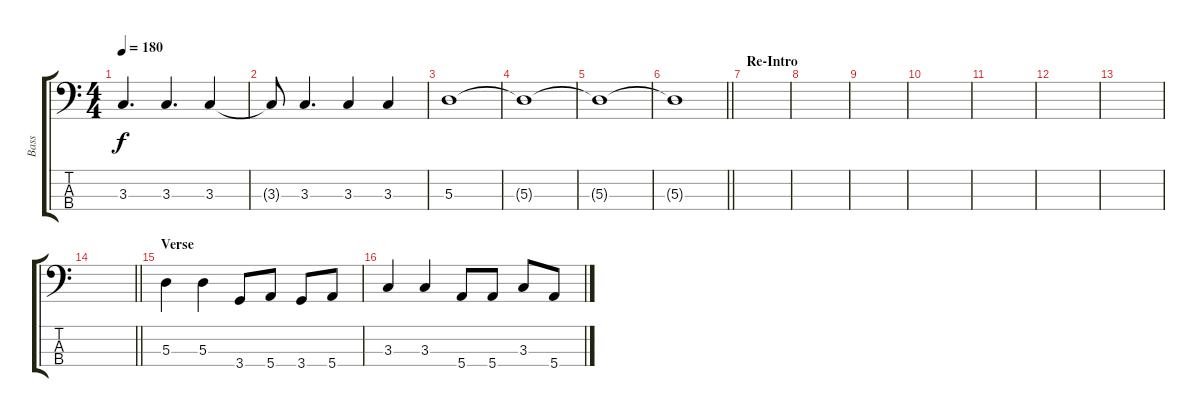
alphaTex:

\track ("Bass" "Bass") {instrument electricbassfinger}
\staff {score tabs}
\tuning (G2 D2 A1 E1) {hide}
\ts (4 4)
\tempo 180
\clef f4
\ks c
3.3.4{d dy f} 3.3.4{d} 3.3.4 |
3.3{t}.8 3.3.4{d} 3.3.4 3.3.4 |
5.3.1 |
5.3{t}.1 |
5.3{t}.1 |
\barLineRight lightlight
5.3{t}.1 |
\section ("" "Re-Intro")
|
|
|
|
|
|
|
\barLineRight lightlight
|
\section ("" "Verse")
5.3.4 5.3.4 3.4.8 5.4.8 3.4.8 5.4.8 |
3.3.4 3.3.4 5.4.8 5.4.8 3.3.8 5.4.8
